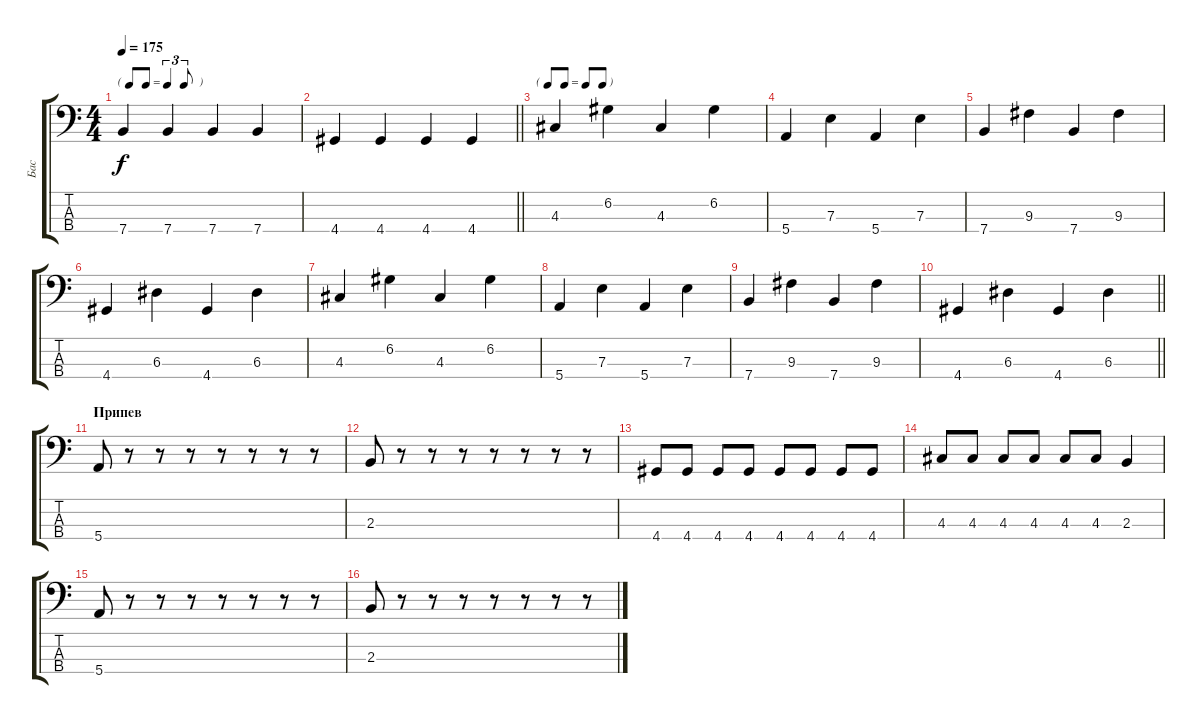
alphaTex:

\track ("Бас" "Бас") {instrument electricbassfinger}
\staff {score tabs}
\tuning (G2 D2 A1 E1) {hide}
\ts (4 4)
\tf triplet8th
\tempo 175
\clef f4
\ks c
7.4.4{dy f} 7.4.4 7.4.4 7.4.4 |
\barLineRight lightlight
4.4.4 4.4.4 4.4.4 4.4.4 |
\tf none
\section ("" " ")
4.3.4 6.2.4 4.3.4 6.2.4 |
5.4.4 7.3.4 5.4.4 7.3.4 |
7.4.4 9.3.4 7.4.4 9.3.4 |
4.4.4 6.3.4 4.4.4 6.3.4 |
4.3.4 6.2.4 4.3.4 6.2.4 |
5.4.4 7.3.4 5.4.4 7.3.4 |
7.4.4 9.3.4 7.4.4 9.3.4 |
\barLineRight lightlight
4.4.4 6.3.4 4.4.4 6.3.4 |
\section ("" "Припев")
5.4.8 r.8 r.8 r.8 r.8 r.8 r.8 r.8 |
2.3.8 r.8 r.8 r.8 r.8 r.8 r.8 r.8 |
4.4.8 4.4.8 4.4.8 4.4.8 4.4.8 4.4.8 4.4.8 4.4.8 |
4.3.8 4.3.8 4.3.8 4.3.8 4.3.8 4.3.8 2.3.4 |
5.4.8 r.8 r.8 r.8 r.8 r.8 r.8 r.8 |
2.3.8 r.8 r.8 r.8 r.8 r.8 r.8 r.8
